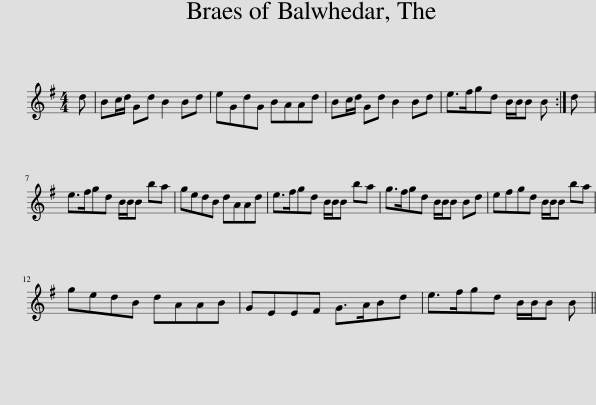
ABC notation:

X:1
L:1/8
M:4/4
I:linebreak $
K:G
V:1 treble
V:1
 d | Bc/d/ Gd B2 Bd | eGdG BAAd | Bc/d/ Gd B2 Bd | e>fgd B/B/B B :| %5
 d |$ e>fgd B/B/B ba | gedB dAAd | e>fgd B/B/B ba | g>fgd B/B/B Bd | %10
 efgd B/B/B ba |$ gedB dAAB | GEEF G>ABd | e>fgd B/B/B B || %14
